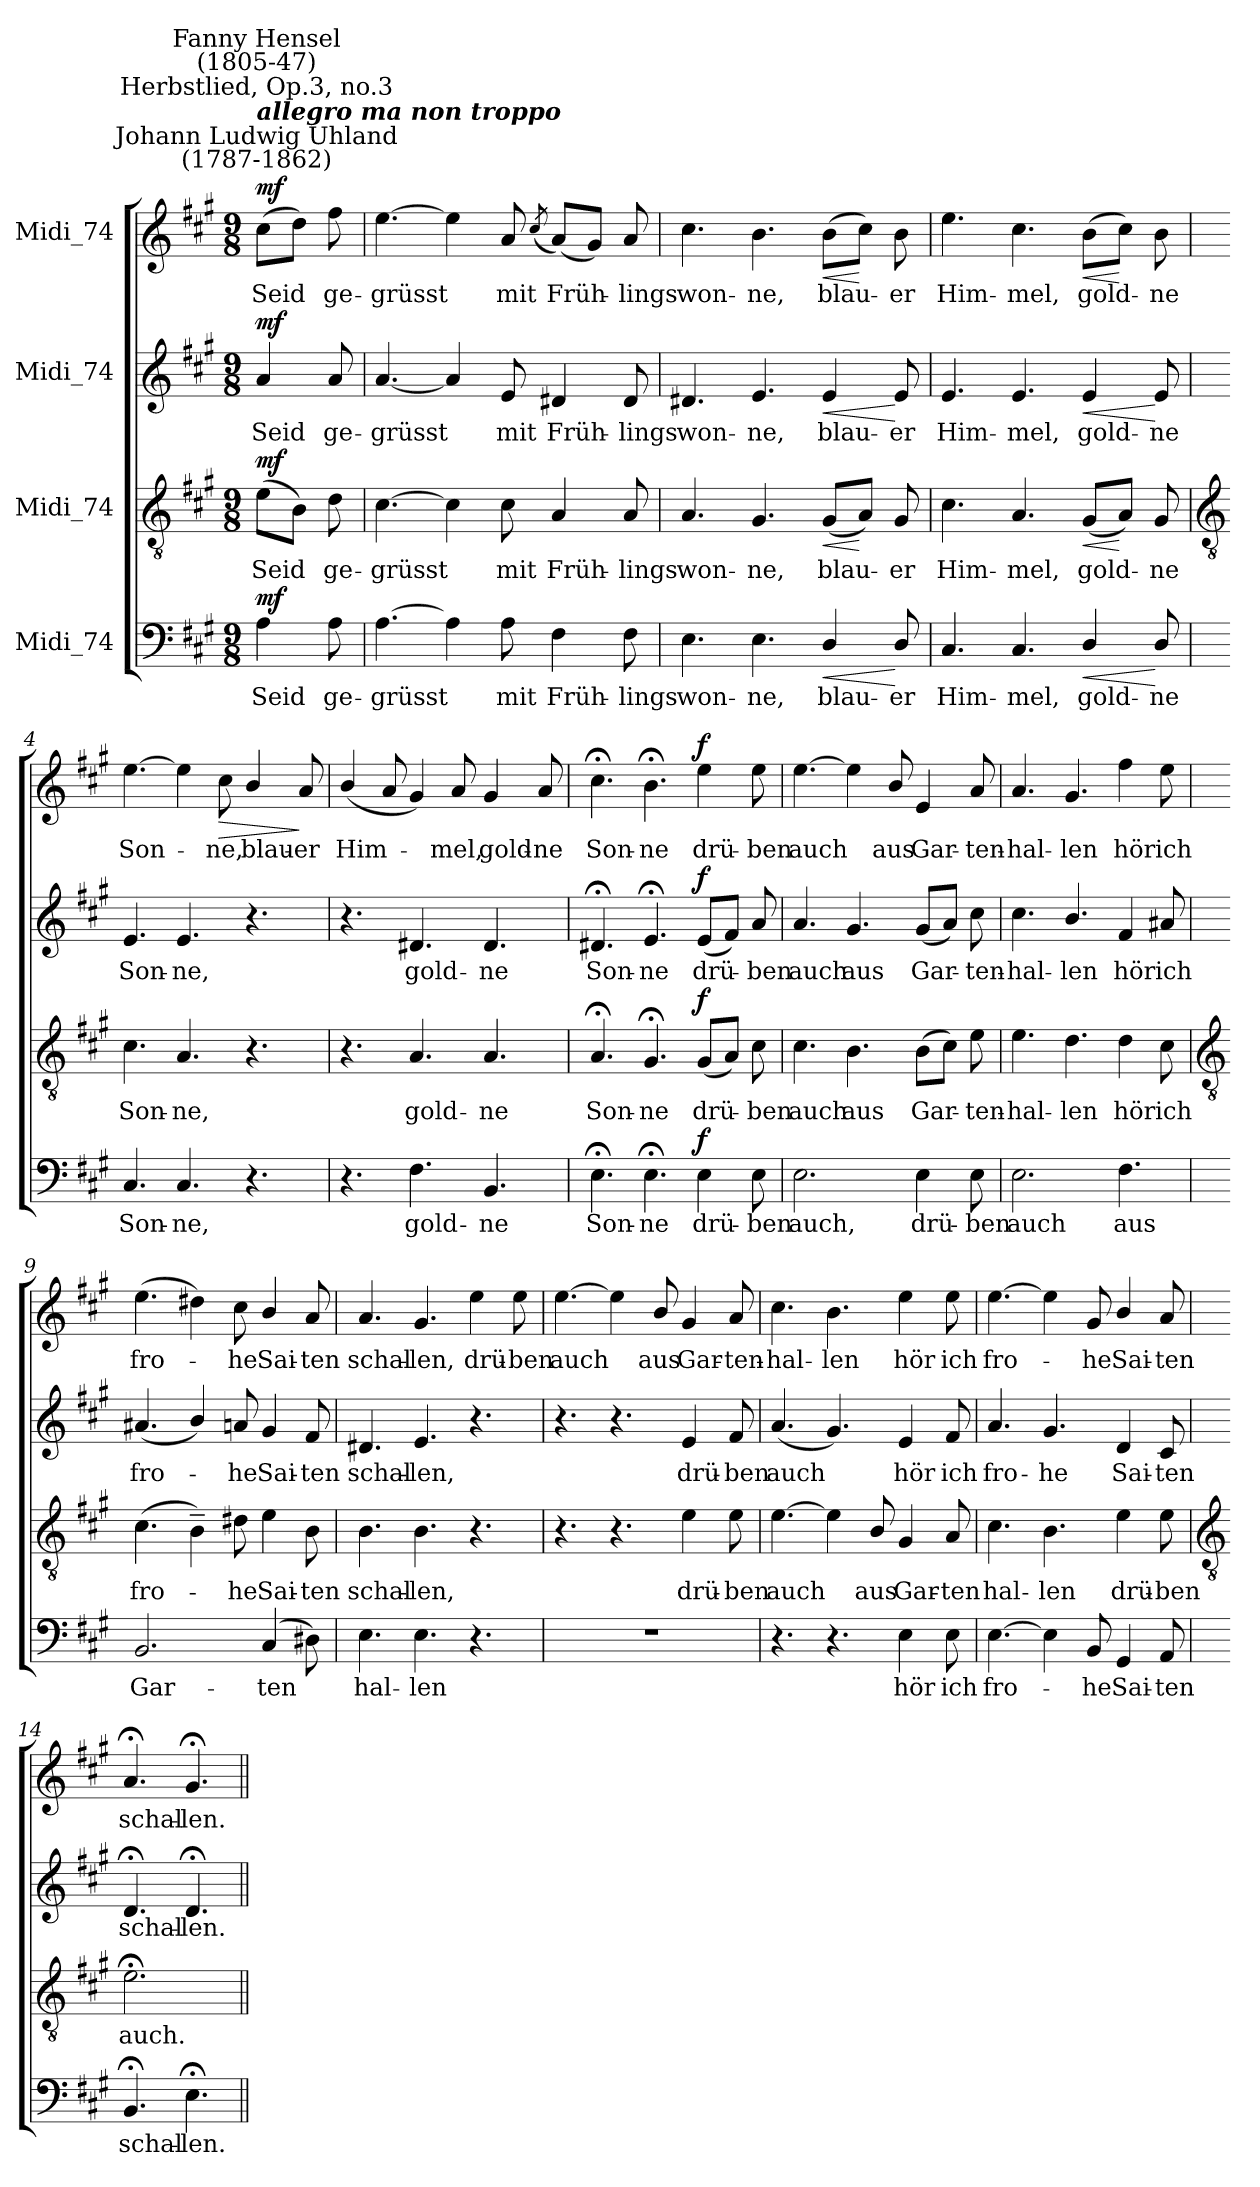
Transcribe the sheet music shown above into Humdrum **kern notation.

**kern	**text	**dynam	**kern	**text	**dynam	**kern	**text	**dynam	**kern	**text	**dynam
*part4	*part4	*part4	*part3	*part3	*part3	*part2	*part2	*part2	*part1	*part1	*part1
*staff4	*staff4	*staff4	*staff3	*staff3	*staff3	*staff2	*staff2	*staff2	*staff1	*staff1	*staff1
*I"Midi_74	*	*	*I"Midi_74	*	*	*I"Midi_74	*	*	*I"Midi_74	*	*
*clefF4	*	*	*clefGv2	*	*	*clefG2	*	*	*clefG2	*	*
*k[f#c#g#]	*	*	*k[f#c#g#]	*	*	*k[f#c#g#]	*	*	*k[f#c#g#]	*	*
*A:	*	*	*A:	*	*	*A:	*	*	*A:	*	*
*M9/8	*	*	*M9/8	*	*	*M9/8	*	*	*M9/8	*	*
=	=	=	=	=	=	=	=	=	=	=	=
!	!	!	!	!	!	!	!	!	!LO:TX:a:cj:t=Johann Ludwig Uhland\n(1787-1862)	!	!
!	!	!	!	!	!	!	!	!	!LO:TX:a:Bi:t=allegro ma non troppo	!	!
!	!	!	!	!	!	!	!	!	!LO:TX:a:cj:t=Herbstlied, Op.3, no.3	!	!
!	!	!	!	!	!	!	!	!	!LO:TX:a:cj:t=Fanny Hensel\n(1805-47)	!	!
!	!LO:LY:b	!LO:DY:b	!	!LO:LY:b	!LO:DY:b	!	!LO:LY:b	!LO:DY:b	!	!LO:LY:b	!LO:DY:b
4A	Seid	mf	(>8eL	Seid	mf	4a	Seid	mf	(>8cc#L	Seid	mf
.	.	.	8BJ)	.	.	.	.	.	8ddJ)	.	.
!	!LO:LY:b	!	!	!LO:LY:b	!	!	!LO:LY:b	!	!	!LO:LY:b	!
8A	ge-	.	8d	ge-	.	8a	ge-	.	8ff#	ge-	.
=1	=1	=1	=1	=1	=1	=1	=1	=1	=1	=1	=1
!	!LO:LY:b	!	!	!LO:LY:b	!	!	!LO:LY:b	!	!	!LO:LY:b	!
[4.A	-grüsst	.	[4.c#	-grüsst	.	[4.a	-grüsst	.	[4.ee	-grüsst	.
4A]	.	.	4c#]	.	.	4a]	.	.	4ee]	.	.
!	!LO:LY:b	!	!	!LO:LY:b	!	!	!LO:LY:b	!	!	!LO:LY:b	!
8A	mit	.	8c#	mit	.	8e	mit	.	8a	mit	.
.	.	.	.	.	.	.	.	.	(<8qcc#/	.	.
!	!LO:LY:b	!	!	!LO:LY:b	!	!	!LO:LY:b	!	!	!LO:LY:b	!
4F#	Früh-	.	4A	Früh-	.	4d#X	Früh-	.	(<8aL)	Früh-	.
.	.	.	.	.	.	.	.	.	8g#J)	.	.
!	!LO:LY:b	!	!	!LO:LY:b	!	!	!LO:LY:b	!	!	!LO:LY:b	!
8F#	-lings	.	8A	-lings	.	8d#	-lings	.	8a	lings	.
=2	=2	=2	=2	=2	=2	=2	=2	=2	=2	=2	=2
!	!LO:LY:b	!	!	!LO:LY:b	!	!	!LO:LY:b	!	!	!LO:LY:b	!
4.E	won-	.	4.A	won-	.	4.d#X	won-	.	4.cc#	won-	.
!	!LO:LY:b	!	!	!LO:LY:b	!	!	!LO:LY:b	!	!	!LO:LY:b	!
4.E	-ne,	.	4.G#	-ne,	.	4.e	-ne,	.	4.b	-ne,	.
!	!LO:LY:b	!LO:HP:b	!	!LO:LY:b	!LO:HP:b	!	!LO:LY:b	!LO:HP:b	!	!LO:LY:b	!LO:HP:b
4D/	blau-	<	(<8G#L	blau-	<	4e	blau-	<	(>8bL	blau-	<
.	.	.	8AJ)	.	[	.	.	.	8cc#J)	.	[
!	!LO:LY:b	!	!	!LO:LY:b	!	!	!LO:LY:b	!	!	!LO:LY:b	!
8D/	-er	[	8G#	er	.	8e	-er	[	8b	er	.
=3	=3	=3	=3	=3	=3	=3	=3	=3	=3	=3	=3
!	!LO:LY:b	!	!	!LO:LY:b	!	!	!LO:LY:b	!	!	!LO:LY:b	!
4.C#	Him-	.	4.c#	Him-	.	4.e	Him-	.	4.ee	Him-	.
!	!LO:LY:b	!	!	!LO:LY:b	!	!	!LO:LY:b	!	!	!LO:LY:b	!
4.C#	-mel,	.	4.A	-mel,	.	4.e	-mel,	.	4.cc#	-mel,	.
!	!LO:LY:b	!LO:HP:b	!	!LO:LY:b	!LO:HP:b	!	!LO:LY:b	!LO:HP:b	!	!LO:LY:b	!LO:HP:b
4D/	gold-	<	(<8G#L	gold-	<	4e	gold-	<	(>8bL	gold-	<
.	.	.	8AJ)	.	[	.	.	.	8cc#J)	.	[
!	!LO:LY:b	!	!	!LO:LY:b	!	!	!LO:LY:b	!	!	!LO:LY:b	!
8D/	-ne	[	8G#	ne	.	8e	-ne	[	8b	ne	.
!!LO:LB:g=z
=4	=4	=4	=4	=4	=4	=4	=4	=4	=4	=4	=4
*	*	*	*clefGv2	*	*	*	*	*	*	*	*
!	!LO:LY:b	!	!	!LO:LY:b	!	!	!LO:LY:b	!	!	!LO:LY:b	!
4.C#	Son-	.	4.c#	Son-	.	4.e	Son-	.	[4.ee	Son-	.
!	!LO:LY:b	!	!	!LO:LY:b	!	!	!LO:LY:b	!	!	!	!
4.C#	-ne,	.	4.A	-ne,	.	4.e	-ne,	.	4ee]	.	.
!	!	!	!	!	!	!	!	!	!	!LO:LY:b	!LO:HP:b
.	.	.	.	.	.	.	.	.	8cc#	ne,	>
!	!	!	!	!	!	!	!	!	!	!LO:LY:b	!
4.r	.	.	4.r	.	.	4.r	.	.	4b/	blau-	.
!	!	!	!	!	!	!	!	!	!	!LO:LY:b	!
.	.	.	.	.	.	.	.	.	8a	-er	]
=5	=5	=5	=5	=5	=5	=5	=5	=5	=5	=5	=5
!	!	!	!	!	!	!	!	!	!	!LO:LY:b	!
4.r	.	.	4.r	.	.	4.r	.	.	(<4b/	Him-	.
.	.	.	.	.	.	.	.	.	8a	.	.
!	!LO:LY:b	!	!	!LO:LY:b	!	!	!LO:LY:b	!	!	!	!
4.F#	gold-	.	4.A	gold-	.	4.d#X	gold-	.	4g#)	.	.
!	!	!	!	!	!	!	!	!	!	!LO:LY:b	!
.	.	.	.	.	.	.	.	.	8a	mel,	.
!	!LO:LY:b	!	!	!LO:LY:b	!	!	!LO:LY:b	!	!	!LO:LY:b	!
4.BB	-ne	.	4.A	-ne	.	4.d#	-ne	.	4g#	gold-	.
!	!	!	!	!	!	!	!	!	!	!LO:LY:b	!
.	.	.	.	.	.	.	.	.	8a	-ne	.
=6	=6	=6	=6	=6	=6	=6	=6	=6	=6	=6	=6
!	!LO:LY:b	!	!	!LO:LY:b	!	!	!LO:LY:b	!	!	!LO:LY:b	!
4.E;<	Son-	.	4.A;<	Son-	.	4.d#X;<	Son-	.	4.cc#;<	Son-	.
!	!LO:LY:b	!	!	!LO:LY:b	!	!	!LO:LY:b	!	!	!LO:LY:b	!
4.E;<	-ne	.	4.G#;<	-ne	.	4.e;<	-ne	.	4.b;<	-ne	.
!	!LO:LY:b	!LO:DY:b	!	!LO:LY:b	!LO:DY:b	!	!LO:LY:b	!LO:DY:b	!	!LO:LY:b	!LO:DY:b
4E	drü-	f	(<8G#L	drü-	f	(<8eL	drü-	f	4ee	drü-	f
.	.	.	8AJ)	.	.	8f#J)	.	.	.	.	.
!	!LO:LY:b	!	!	!LO:LY:b	!	!	!LO:LY:b	!	!	!LO:LY:b	!
8E	-ben	.	8c#	ben	.	8a	ben	.	8ee	-ben	.
=7	=7	=7	=7	=7	=7	=7	=7	=7	=7	=7	=7
!	!LO:LY:b	!	!	!LO:LY:b	!	!	!LO:LY:b	!	!	!LO:LY:b	!
2.E	auch,	.	4.c#	auch	.	4.a	auch	.	[4.ee	auch	.
!	!	!	!	!LO:LY:b	!	!	!LO:LY:b	!	!	!	!
.	.	.	4.B	aus	.	4.g#	aus	.	4ee]	.	.
!	!	!	!	!	!	!	!	!	!	!LO:LY:b	!
.	.	.	.	.	.	.	.	.	8b/	aus	.
!	!LO:LY:b	!	!	!LO:LY:b	!	!	!LO:LY:b	!	!	!LO:LY:b	!
4E	drü-	.	(>8BL	Gar-	.	(<8g#L	Gar-	.	4e	Gar-	.
.	.	.	8c#J)	.	.	8aJ)	.	.	.	.	.
!	!LO:LY:b	!	!	!LO:LY:b	!	!	!LO:LY:b	!	!	!LO:LY:b	!
8E	-ben	.	8e	ten-	.	8cc#	ten-	.	8a	-ten-	.
=8	=8	=8	=8	=8	=8	=8	=8	=8	=8	=8	=8
!	!LO:LY:b	!	!	!LO:LY:b	!	!	!LO:LY:b	!	!	!LO:LY:b	!
2.E	auch	.	4.e	-hal-	.	4.cc#	-hal-	.	4.a	-hal-	.
!	!	!	!	!LO:LY:b	!	!	!LO:LY:b	!	!	!LO:LY:b	!
.	.	.	4.d	-len	.	4.b/	-len	.	4.g#	-len	.
!	!LO:LY:b	!	!	!LO:LY:b	!	!	!LO:LY:b	!	!	!LO:LY:b	!
4.F#	aus	.	4d	hör	.	4f#	hör	.	4ff#	hör	.
!	!	!	!	!LO:LY:b	!	!	!LO:LY:b	!	!	!LO:LY:b	!
.	.	.	8c#	ich	.	8a#X	ich	.	8ee	ich	.
!!LO:LB:g=z
=9	=9	=9	=9	=9	=9	=9	=9	=9	=9	=9	=9
*	*	*	*clefGv2	*	*	*	*	*	*	*	*
!	!LO:LY:b	!	!	!LO:LY:b	!	!	!LO:LY:b	!	!	!LO:LY:b	!
2.BB	Gar-	.	(>4.c#	fro-	.	(<4.a#X	fro-	.	(>4.ee	fro-	.
.	.	.	4B~)	.	.	4b/)	.	.	4dd#X)	.	.
!	!	!	!	!LO:LY:b	!	!	!LO:LY:b	!	!	!LO:LY:b	!
.	.	.	8d#X	he	.	8an	he	.	8cc#	he	.
!	!LO:LY:b	!	!	!LO:LY:b	!	!	!LO:LY:b	!	!	!LO:LY:b	!
(<4C#	-ten	.	4e	Sai-	.	4g#	Sai-	.	4b/	Sai-	.
!	!	!	!	!LO:LY:b	!	!	!LO:LY:b	!	!	!LO:LY:b	!
8D#X)	.	.	8B	-ten	.	8f#	-ten	.	8a	-ten	.
=10	=10	=10	=10	=10	=10	=10	=10	=10	=10	=10	=10
!	!LO:LY:b	!	!	!LO:LY:b	!	!	!LO:LY:b	!	!	!LO:LY:b	!
4.E	hal-	.	4.B	schal-	.	4.d#X	schal-	.	4.a	schal-	.
!	!LO:LY:b	!	!	!LO:LY:b	!	!	!LO:LY:b	!	!	!LO:LY:b	!
4.E	-len	.	4.B	-len,	.	4.e	-len,	.	4.g#	-len,	.
!	!	!	!	!	!	!	!	!	!	!LO:LY:b	!
4.r	.	.	4.r	.	.	4.r	.	.	4ee	drü-	.
!	!	!	!	!	!	!	!	!	!	!LO:LY:b	!
.	.	.	.	.	.	.	.	.	8ee	-ben	.
=11	=11	=11	=11	=11	=11	=11	=11	=11	=11	=11	=11
!LO:N:vis=1	!	!	!	!	!	!	!	!	!	!LO:LY:b	!
8%9r	.	.	4.r	.	.	4.r	.	.	[4.ee	auch	.
.	.	.	4.r	.	.	4.r	.	.	4ee]	.	.
!	!	!	!	!	!	!	!	!	!	!LO:LY:b	!
.	.	.	.	.	.	.	.	.	8b/	aus	.
!	!	!	!	!LO:LY:b	!	!	!LO:LY:b	!	!	!LO:LY:b	!
.	.	.	4e	drü-	.	4e	drü-	.	4g#	Gar-	.
!	!	!	!	!LO:LY:b	!	!	!LO:LY:b	!	!	!LO:LY:b	!
.	.	.	8e	-ben	.	8f#	-ben	.	8a	-ten-	.
=12	=12	=12	=12	=12	=12	=12	=12	=12	=12	=12	=12
!	!	!	!	!LO:LY:b	!	!	!LO:LY:b	!	!	!LO:LY:b	!
4.r	.	.	[4.e	auch	.	(<4.a	auch	.	4.cc#	-hal-	.
!	!	!	!	!	!	!	!	!	!	!LO:LY:b	!
4.r	.	.	4e]	.	.	4.g#)	.	.	4.b	-len	.
!	!	!	!	!LO:LY:b	!	!	!	!	!	!	!
.	.	.	8B/	aus	.	.	.	.	.	.	.
!	!LO:LY:b	!	!	!LO:LY:b	!	!	!LO:LY:b	!	!	!LO:LY:b	!
4E	hör	.	4G#	Gar-	.	4e	hör	.	4ee	hör	.
!	!LO:LY:b	!	!	!LO:LY:b	!	!	!LO:LY:b	!	!	!LO:LY:b	!
8E	ich	.	8A	-ten	.	8f#	ich	.	8ee	ich	.
=13	=13	=13	=13	=13	=13	=13	=13	=13	=13	=13	=13
!	!LO:LY:b	!	!	!LO:LY:b	!	!	!LO:LY:b	!	!	!LO:LY:b	!
[4.E	fro-	.	4.c#	hal-	.	4.a	fro-	.	[4.ee	fro-	.
!	!	!	!	!LO:LY:b	!	!	!LO:LY:b	!	!	!	!
4E]	.	.	4.B	-len	.	4.g#	-he	.	4ee]	.	.
!	!LO:LY:b	!	!	!	!	!	!	!	!	!LO:LY:b	!
8BB	he	.	.	.	.	.	.	.	8g#	he	.
!	!LO:LY:b	!	!	!LO:LY:b	!	!	!LO:LY:b	!	!	!LO:LY:b	!
4GG#	Sai-	.	4e	drü-	.	4d	Sai-	.	4b/	Sai-	.
!	!LO:LY:b	!	!	!LO:LY:b	!	!	!LO:LY:b	!	!	!LO:LY:b	!
8AA	-ten	.	8e	-ben	.	8c#	-ten	.	8a	-ten	.
!!LO:LB:g=z
=14	=14	=14	=14	=14	=14	=14	=14	=14	=14	=14	=14
*	*	*	*clefGv2	*	*	*	*	*	*	*	*
!	!LO:LY:b	!	!	!LO:LY:b	!	!	!LO:LY:b	!	!	!LO:LY:b	!
4.BB;<	schal-	.	2.e;<	auch.	.	4.d;<	schal-	.	4.a;<	schal-	.
!	!LO:LY:b	!	!	!	!	!	!LO:LY:b	!	!	!LO:LY:b	!
4.E;<	-len.	.	.	.	.	4.d;<	-len.	.	4.g#;<	-len.	.
=||	=||	=||	=||	=||	=||	=||	=||	=||	=||	=||	=||
*-	*-	*-	*-	*-	*-	*-	*-	*-	*-	*-	*-
